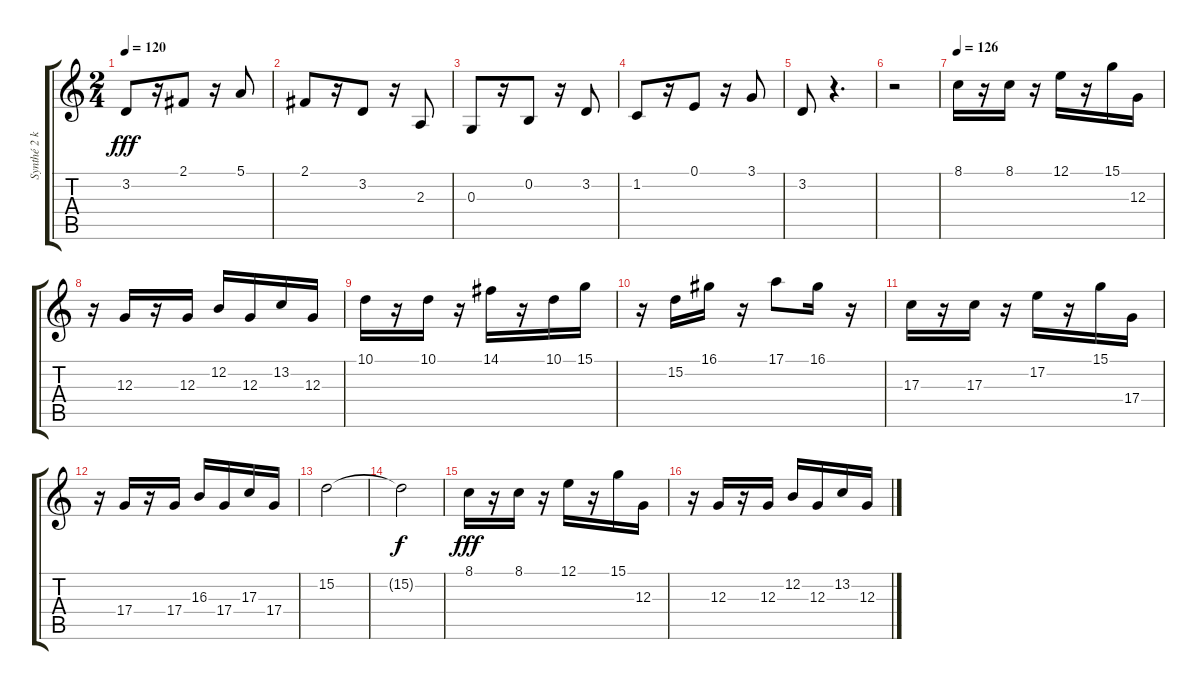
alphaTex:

\track ("Synthé 2 kojote" "Synthé 2 k") {instrument brasssection}
\staff {score tabs}
\tuning (E4 B3 G3 D3 A2 E2) {hide}
\ts (2 4)
\tempo 120
\clef g2
\ks c
3.2.8{dy fff} r.16 2.1.8 r.16 5.1.8 |
2.1.8 r.16 3.2.8 r.16 2.3.8 |
0.3.8 r.16 0.2.8 r.16 3.2.8 |
1.2.8 r.16 0.1.8 r.16 3.1.8 |
3.2.8 r.4{d} |
r.2 |
\tempo 126
8.1.16 r.16 8.1.16 r.16 12.1.16 r.16 15.1.16 12.3.16 |
r.16 12.3.16 r.16 12.3.16 12.2.16 12.3.16 13.2.16 12.3.16 |
10.1.16 r.16 10.1.16 r.16 14.1.16 r.16 10.1.16 15.1.16 |
r.16 15.2.16 16.1.16 r.16 17.1.8 16.1.16 r.16 |
17.3.16 r.16 17.3.16 r.16 17.2.16 r.16 15.1.16 17.4.16 |
r.16 17.4.16 r.16 17.4.16 16.3.16 17.4.16 17.3.16 17.4.16 |
15.2.2 |
15.2{t}.2{dy f} |
8.1.16{dy fff} r.16 8.1.16 r.16 12.1.16 r.16 15.1.16 12.3.16 |
r.16 12.3.16 r.16 12.3.16 12.2.16 12.3.16 13.2.16 12.3.16
